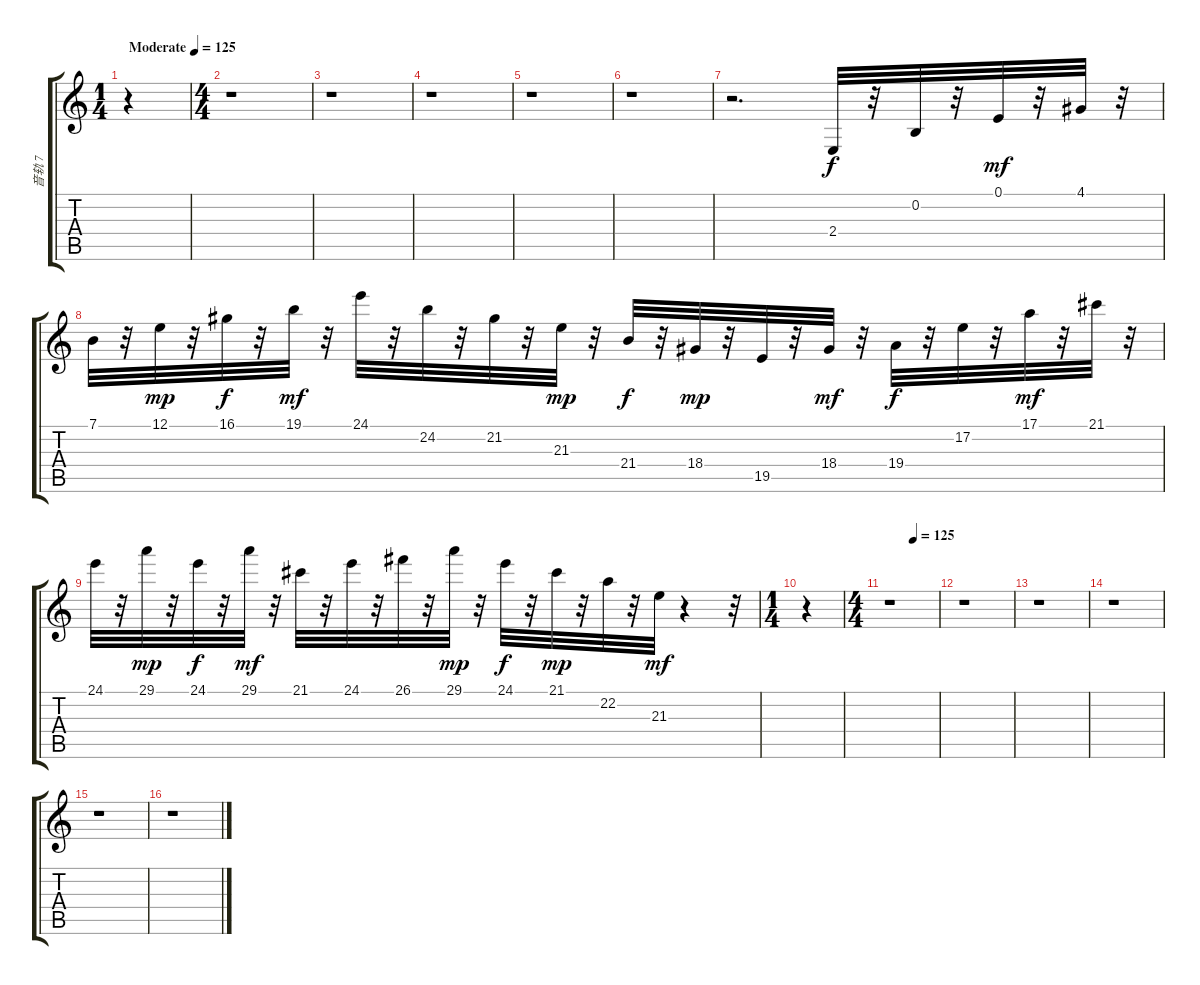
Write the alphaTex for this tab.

\track ("音轨 7" "音轨 7") {instrument orchestralharp}
\staff {score tabs}
\tuning (E4 B3 G3 D3 A2 E2) {hide}
\ts (1 4)
\tempo (125 "Moderate")
\clef g2
\ks c
r.4{dy f instrument orchestralharp} |
\ts (4 4)
r.1 |
r.1 |
r.1 |
r.1 |
r.1 |
r.2{d} 2.4.32 r.32 0.2.32 r.32 0.1.32{dy mf} r.32 4.1.32 r.32 |
7.1.32 r.32 12.1.32{dy mp} r.32 16.1.32{dy f} r.32 19.1.32{dy mf} r.32 24.1.32 r.32 24.2.32 r.32 21.2.32 r.32 21.3.32{dy mp} r.32 21.4.32{dy f} r.32 18.4.32{dy mp} r.32 19.5.32 r.32 18.4.32{dy mf} r.32 19.4.32{dy f} r.32 17.2.32 r.32 17.1.32{dy mf} r.32 21.1.32 r.32 |
24.1.32 r.32 29.1.32{dy mp} r.32 24.1.32{dy f} r.32 29.1.32{dy mf} r.32 21.1.32 r.32 24.1.32 r.32 26.1.32 r.32 29.1.32{dy mp} r.32 24.1.32{dy f} r.32 21.1.32{dy mp} r.32 22.2.32 r.32 21.3.32{dy mf} r.4 r.32 |
\ts (1 4)
r.4 |
\ts (4 4)
\tempo (125 0.5)
r.1 |
r.1 |
r.1 |
r.1 |
r.1 |
r.1
